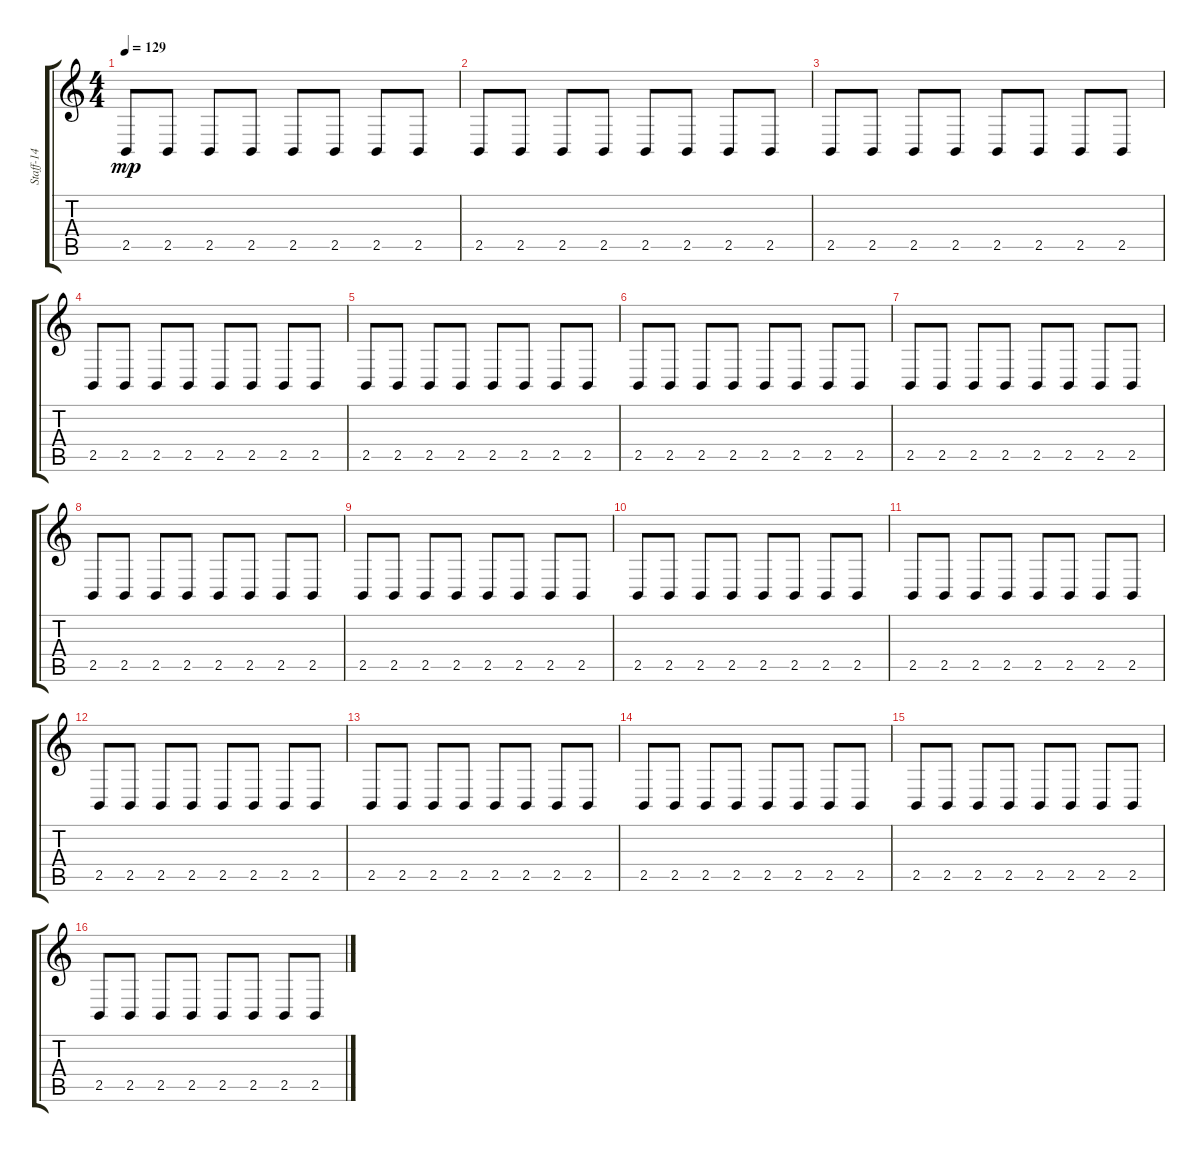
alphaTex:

\track ("Staff-14" "Staff-14") {instrument seashore}
\staff {score tabs}
\tuning (E4 B3 G3 D3 A2 E2) {hide}
\ts (4 4)
\tempo 129
\clef g2
\ks c
2.5.8{dy mp} 2.5.8 2.5.8 2.5.8 2.5.8 2.5.8 2.5.8 2.5.8 |
2.5.8 2.5.8 2.5.8 2.5.8 2.5.8 2.5.8 2.5.8 2.5.8 |
2.5.8 2.5.8 2.5.8 2.5.8 2.5.8 2.5.8 2.5.8 2.5.8 |
2.5.8 2.5.8 2.5.8 2.5.8 2.5.8 2.5.8 2.5.8 2.5.8 |
2.5.8 2.5.8 2.5.8 2.5.8 2.5.8 2.5.8 2.5.8 2.5.8 |
2.5.8 2.5.8 2.5.8 2.5.8 2.5.8 2.5.8 2.5.8 2.5.8 |
2.5.8 2.5.8 2.5.8 2.5.8 2.5.8 2.5.8 2.5.8 2.5.8 |
2.5.8 2.5.8 2.5.8 2.5.8 2.5.8 2.5.8 2.5.8 2.5.8 |
2.5.8 2.5.8 2.5.8 2.5.8 2.5.8 2.5.8 2.5.8 2.5.8 |
2.5.8 2.5.8 2.5.8 2.5.8 2.5.8 2.5.8 2.5.8 2.5.8 |
2.5.8 2.5.8 2.5.8 2.5.8 2.5.8 2.5.8 2.5.8 2.5.8 |
2.5.8 2.5.8 2.5.8 2.5.8 2.5.8 2.5.8 2.5.8 2.5.8 |
2.5.8 2.5.8 2.5.8 2.5.8 2.5.8 2.5.8 2.5.8 2.5.8 |
2.5.8 2.5.8 2.5.8 2.5.8 2.5.8 2.5.8 2.5.8 2.5.8 |
2.5.8 2.5.8 2.5.8 2.5.8 2.5.8 2.5.8 2.5.8 2.5.8 |
2.5.8 2.5.8 2.5.8 2.5.8 2.5.8 2.5.8 2.5.8 2.5.8
